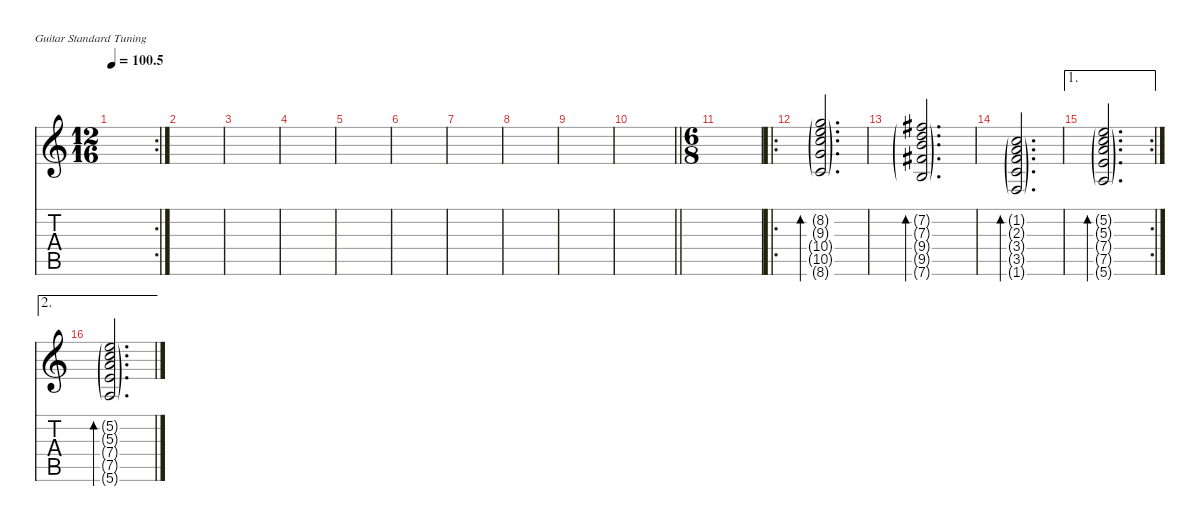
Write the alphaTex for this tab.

\defaultSystemsLayout 4
\hideDynamics
\bracketExtendMode nobrackets
\singleTrackTrackNamePolicy hidden
\multiTrackTrackNamePolicy hidden
\firstSystemTrackNameMode fullname
\firstSystemTrackNameOrientation horizontal
\otherSystemsTrackNameOrientation horizontal
\track ("Guitar" "dist.guit.") {instrument distortionguitar}
\staff {score tabs}
\tuning (E4 B3 G3 D3 A2 E2)
\rc 2
\ts (12 16)
\tempo
100.5
\accidentals auto
\clef g2
\ottava regular
\simile none
\ks c
|
|
|
|
|
|
|
|
|
\barLineRight lightlight
|
\ts (6 8)
\beaming (8 3 3)
|
\ro
(8.2{g} 9.3{g} 10.4{g} 10.5{g} 8.6{g}).2{d bd 60 dy mf instrument acousticguitarsteel beam Up} |
(7.2{g acc #} 7.3{g} 9.4{g} 9.5{g acc #} 7.6{g}).2{d bd 60 beam Up} |
(1.2{g} 2.3{g} 3.4{g} 3.5{g} 1.6{g}).2{d bd 60 beam Up} |
\ae 1
\rc 2
(5.2{g} 5.3{g} 7.4{g} 7.5{g} 5.6{g}).2{d bd 60 beam Up} |
\ae 2
(5.2{g} 5.3{g} 7.4{g} 7.5{g} 5.6{g}).2{d bd 60 beam Up}
